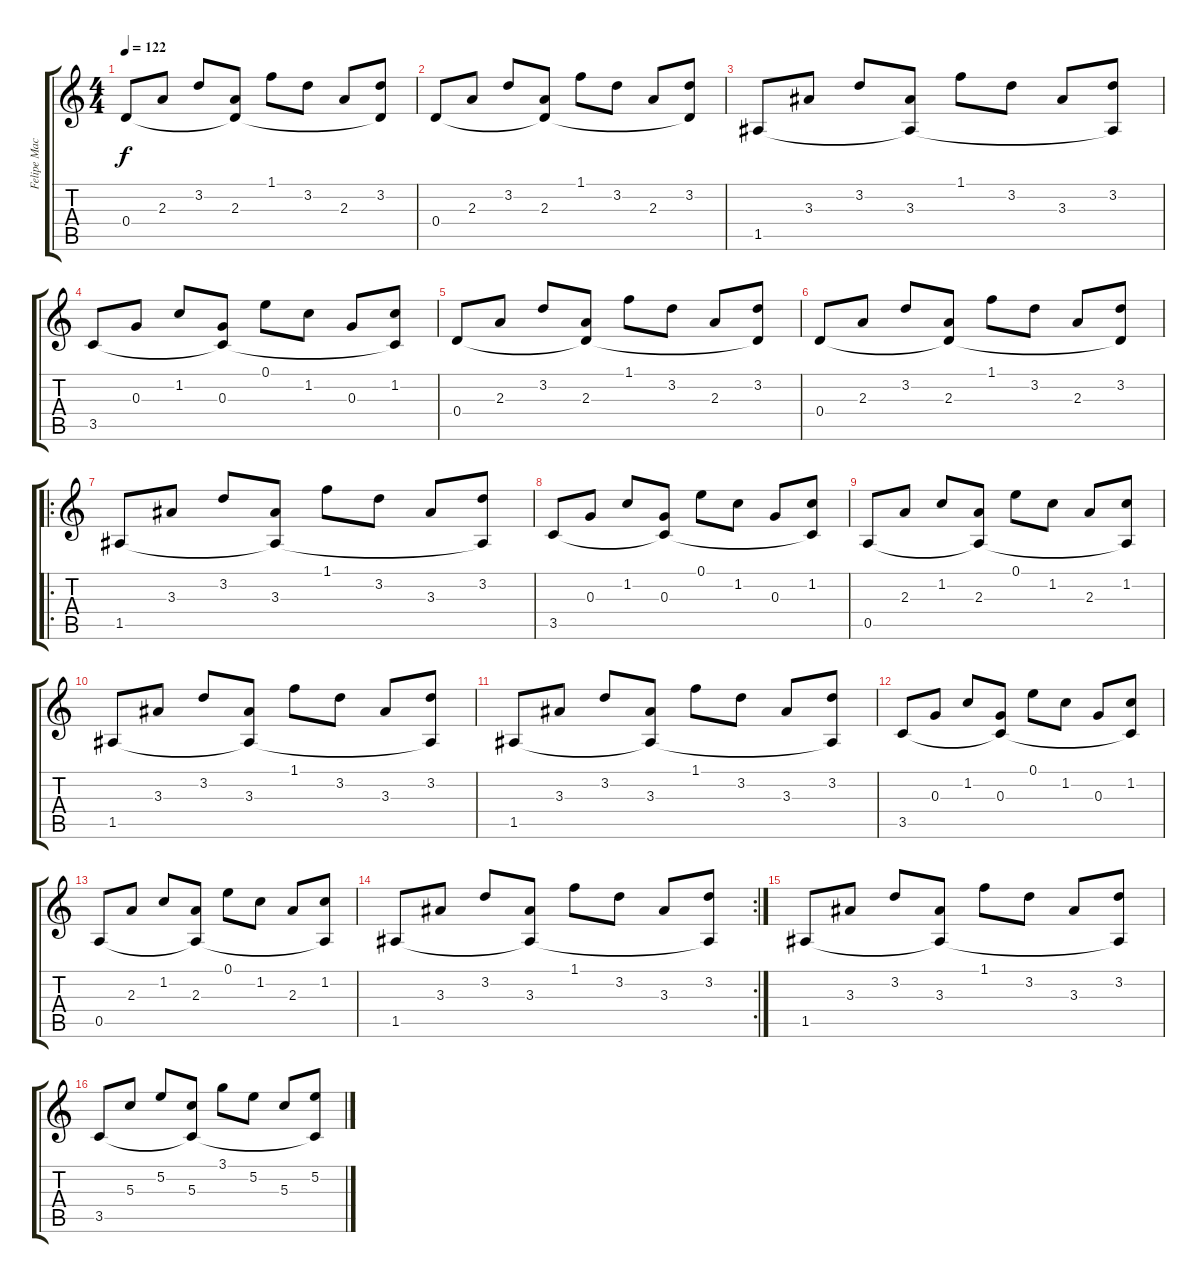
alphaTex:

\track ("Felipe Machado" "Felipe Mac") {instrument acousticguitarsteel}
\staff {score tabs}
\tuning (E4 B3 G3 D3 A2 E2) {hide}
\ts (4 4)
\tempo 122
\clef g2
\ks c
0.4.8{dy f} 2.3.8 3.2.8 (2.3 0.4{t}).8 1.1.8 3.2.8 2.3.8 (3.2 0.4{t}).8 |
0.4.8 2.3.8 3.2.8 (2.3 0.4{t}).8 1.1.8 3.2.8 2.3.8 (3.2 0.4{t}).8 |
1.5.8 3.3.8 3.2.8 (3.3 1.5{t}).8 1.1.8 3.2.8 3.3.8 (3.2 1.5{t}).8 |
3.5.8 0.3.8 1.2.8 (0.3 3.5{t}).8 0.1.8 1.2.8 0.3.8 (1.2 3.5{t}).8 |
0.4.8 2.3.8 3.2.8 (2.3 0.4{t}).8 1.1.8 3.2.8 2.3.8 (3.2 0.4{t}).8 |
0.4.8 2.3.8 3.2.8 (2.3 0.4{t}).8 1.1.8 3.2.8 2.3.8 (3.2 0.4{t}).8 |
\ro
1.5.8 3.3.8 3.2.8 (3.3 1.5{t}).8 1.1.8 3.2.8 3.3.8 (3.2 1.5{t}).8 |
3.5.8 0.3.8 1.2.8 (0.3 3.5{t}).8 0.1.8 1.2.8 0.3.8 (1.2 3.5{t}).8 |
0.5.8 2.3.8 1.2.8 (2.3 0.5{t}).8 0.1.8 1.2.8 2.3.8 (1.2 0.5{t}).8 |
1.5.8 3.3.8 3.2.8 (3.3 1.5{t}).8 1.1.8 3.2.8 3.3.8 (3.2 1.5{t}).8 |
1.5.8 3.3.8 3.2.8 (3.3 1.5{t}).8 1.1.8 3.2.8 3.3.8 (3.2 1.5{t}).8 |
3.5.8 0.3.8 1.2.8 (0.3 3.5{t}).8 0.1.8 1.2.8 0.3.8 (1.2 3.5{t}).8 |
0.5.8 2.3.8 1.2.8 (2.3 0.5{t}).8 0.1.8 1.2.8 2.3.8 (1.2 0.5{t}).8 |
\rc 2
1.5.8 3.3.8 3.2.8 (3.3 1.5{t}).8 1.1.8 3.2.8 3.3.8 (3.2 1.5{t}).8 |
1.5.8 3.3.8 3.2.8 (3.3 1.5{t}).8 1.1.8 3.2.8 3.3.8 (3.2 1.5{t}).8 |
3.5.8 5.3.8 5.2.8 (5.3 3.5{t}).8 3.1.8 5.2.8 5.3.8 (5.2 3.5{t}).8
